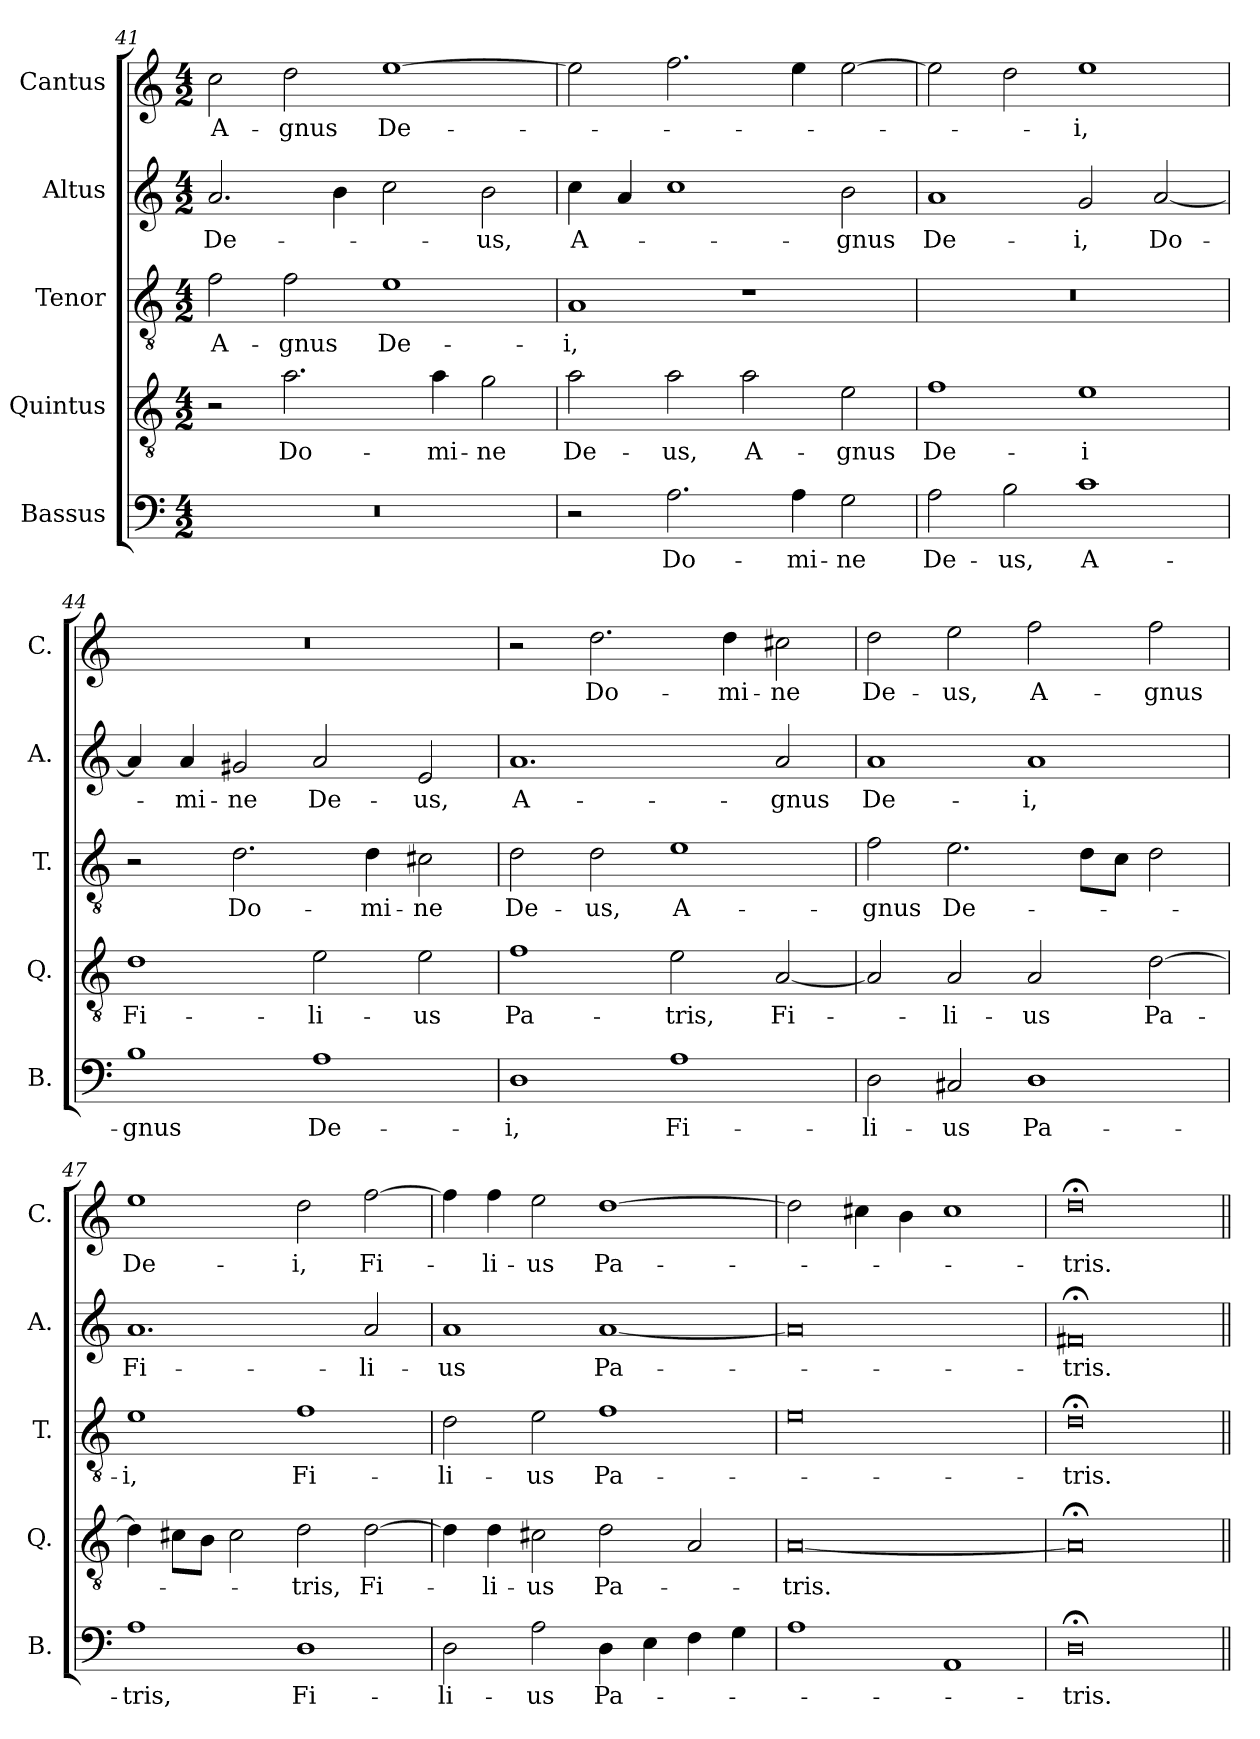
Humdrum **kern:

**kern	**text	**kern	**text	**kern	**text	**kern	**text	**kern	**text
*part5	*part5	*part4	*part4	*part3	*part3	*part2	*part2	*part1	*part1
*staff5	*staff5	*staff4	*staff4	*staff3	*staff3	*staff2	*staff2	*staff1	*staff1
*I"Bassus	*	*I"Quintus	*	*I"Tenor	*	*I"Altus	*	*I"Cantus	*
*I'B.	*	*I'Q.	*	*I'T.	*	*I'A.	*	*I'C.	*
*clefF4	*	*clefGv2	*	*clefGv2	*	*clefG2	*	*clefG2	*
*	*	*ITrd7c12	*	*ITrd7c12	*	*	*	*	*
*k[]	*	*k[]	*	*k[]	*	*k[]	*	*k[]	*
*C:	*	*C:	*	*C:	*	*C:	*	*C:	*
*M4/2	*	*M4/2	*	*M4/2	*	*M4/2	*	*M4/2	*
=41	=41	=41	=41	=41	=41	=41	=41	=41	=41
0r	.	2r	.	2F\	A-	2.a/	De-	2cc\	A-
.	.	2.A\	Do-	2F\	-gnus	.	.	2dd\	-gnus
.	.	.	.	.	.	4b\	.	.	.
.	.	.	.	1E\	De-	2cc\	.	[1ee\	De-
.	.	4A\	-mi-	.	.	.	.	.	.
.	.	2G\	-ne	.	.	2b\	-us,	.	.
=42	=42	=42	=42	=42	=42	=42	=42	=42	=42
2r	.	2A\	De-	1AA/	-i,	4cc\	A-	2ee\]	.
.	.	.	.	.	.	4a/	.	.	.
2.A\	Do-	2A\	-us,	.	.	1cc\	.	2.ff\	.
.	.	2A\	A-	1r	.	.	.	.	.
4A\	-mi-	.	.	.	.	.	.	4ee\	.
2G\	-ne	2E\	-gnus	.	.	2b\	-gnus	[2ee\	.
=43	=43	=43	=43	=43	=43	=43	=43	=43	=43
2A\	De-	1F\	De-	0r	.	1a/	De-	2ee\]	.
2B\	-us,	.	.	.	.	.	.	2dd\	.
1c\	A-	1E\	-i	.	.	2g/	-i,	1ee\	-i,
.	.	.	.	.	.	[2a/	Do-	.	.
=44	=44	=44	=44	=44	=44	=44	=44	=44	=44
1B\	-gnus	1D\	Fi-	2r	.	4a/]	.	0r	.
.	.	.	.	.	.	4a/	-mi-	.	.
.	.	.	.	2.D\	Do-	2g#/	-ne	.	.
1A\	De-	2E\	-li-	.	.	2a/	De-	.	.
.	.	.	.	4D\	-mi-	.	.	.	.
.	.	2E\	-us	2C#\	-ne	2e/	-us,	.	.
=45	=45	=45	=45	=45	=45	=45	=45	=45	=45
1D\	-i,	1F\	Pa-	2D\	De-	1.a/	A-	2r	.
.	.	.	.	2D\	-us,	.	.	2.dd\	Do-
1A\	Fi-	2E\	-tris,	1E\	A-	.	.	.	.
.	.	.	.	.	.	.	.	4dd\	-mi-
.	.	[2AA/	Fi-	.	.	2a/	-gnus	2cc#X\	-ne
=46	=46	=46	=46	=46	=46	=46	=46	=46	=46
2D\	-li-	2AA/]	.	2F\	-gnus	1a/	De-	2dd\	De-
2C#X/	-us	2AA/	-li-	2.E\	De-	.	.	2ee\	-us,
1D\	Pa-	2AA/	-us	.	.	1a/	-i,	2ff\	A-
.	.	.	.	8D\L	.	.	.	.	.
.	.	.	.	8C\J	.	.	.	.	.
.	.	[2D\	Pa-	2D\	.	.	.	2ff\	-gnus
=47	=47	=47	=47	=47	=47	=47	=47	=47	=47
1A\	-tris,	4D\]	.	1E\	-i,	1.a/	Fi-	1ee\	De-
.	.	8C#\L	.	.	.	.	.	.	.
.	.	8BB\J	.	.	.	.	.	.	.
.	.	2C#\	.	.	.	.	.	.	.
1D\	Fi-	2D\	-tris,	1F\	Fi-	.	.	2dd\	-i,
.	.	[2D\	Fi-	.	.	2a/	-li-	[2ff\	Fi-
=48	=48	=48	=48	=48	=48	=48	=48	=48	=48
2D\	-li-	4D\]	.	2D\	-li-	1a/	-us	4ff\]	.
.	.	4D\	-li-	.	.	.	.	4ff\	-li-
2A\	-us	2C#X\	-us	2E\	-us	.	.	2ee\	-us
4D\	Pa-	2D\	Pa-	1F\	Pa-	[1a/	Pa-	[1dd\	Pa-
4E\	.	.	.	.	.	.	.	.	.
4F\	.	2AA/	.	.	.	.	.	.	.
4G\	.	.	.	.	.	.	.	.	.
=49	=49	=49	=49	=49	=49	=49	=49	=49	=49
1A\	.	[0AA/	-tris.	0E\	.	0a/]	.	2dd\]	.
.	.	.	.	.	.	.	.	4cc#X\	.
.	.	.	.	.	.	.	.	4b\	.
1AA/	.	.	.	.	.	.	.	1cc#\	.
=50	=50	=50	=50	=50	=50	=50	=50	=50	=50
0D;<\	-tris.	0AA;</]	.	0D;<\	-tris.	0f#X;</	-tris.	0dd;<\	-tris.
=||	=||	=||	=||	=||	=||	=||	=||	=||	=||
*-	*-	*-	*-	*-	*-	*-	*-	*-	*-
